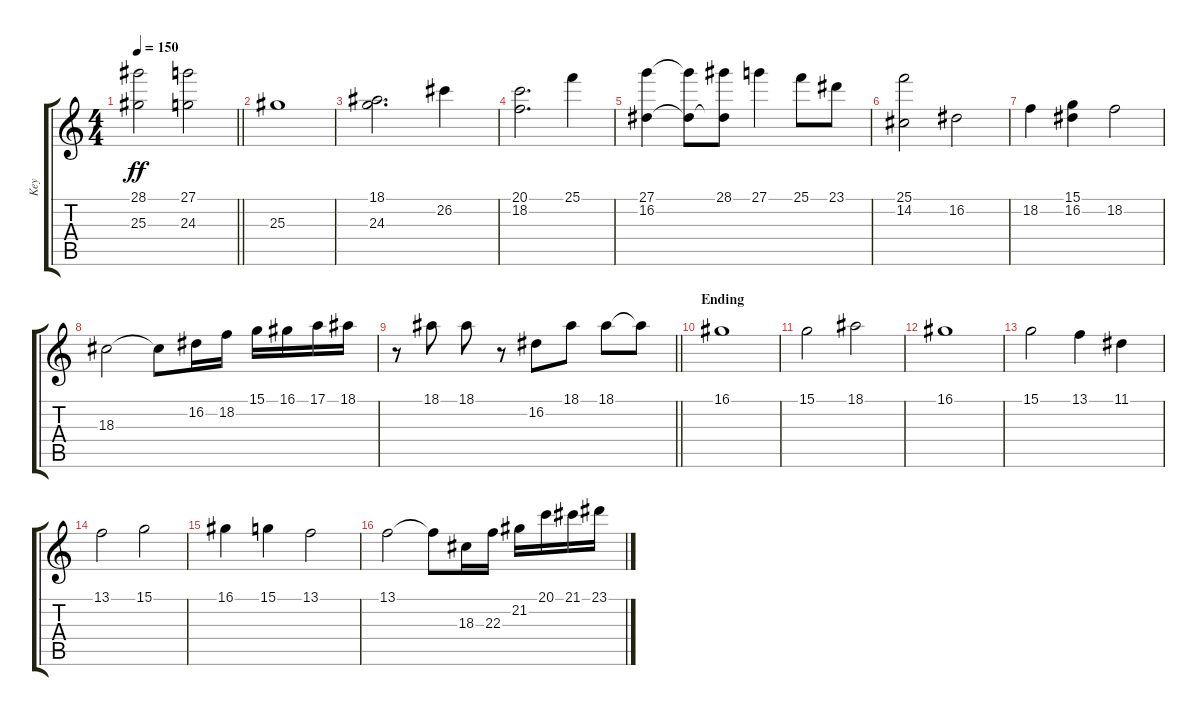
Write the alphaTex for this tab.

\track ("Key" "Key") {instrument stringensemble1}
\staff {score tabs}
\tuning (E4 B3 G3 D3 A2 E2) {hide}
\ts (4 4)
\tempo 150
\clef g2
\barLineRight lightlight
\ks c
(28.1 25.3).2{dy ff} (27.1 24.3).2 |
25.3.1 |
(18.1 24.3).2{d} 26.2.4 |
(20.1 18.2).2{d} 25.1.4 |
(27.1 16.2).4 (27.1{t} 16.2{t}).8 (28.1 16.2{t}).8 27.1.4 25.1.8 23.1.8 |
(25.1 14.2).2 16.2.2 |
18.2.4 (15.1 16.2).4 18.2.2 |
18.3.2 18.3{t}.8 16.2.16 18.2.16 15.1.16 16.1.16 17.1.16 18.1.16 |
\barLineRight lightlight
r.8 18.1.8 18.1.8 r.8 16.2.8 18.1.8 18.1.8 18.1{t}.8 |
\section ("" "Ending")
16.1.1 |
15.1.2 18.1.2 |
16.1.1 |
15.1.2 13.1.4 11.1.4 |
13.1.2 15.1.2 |
16.1.4 15.1.4 13.1.2 |
13.1.2 13.1{t}.8 18.3.16 22.3.16 21.2.16 20.1.16 21.1.16 23.1.16
